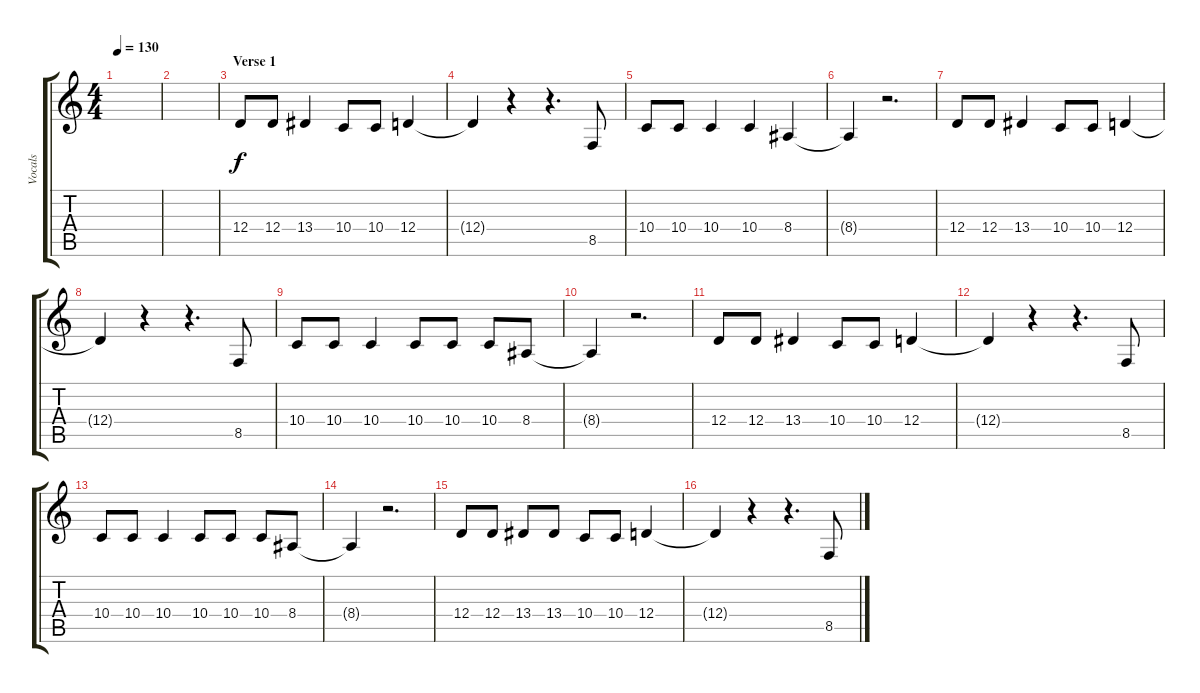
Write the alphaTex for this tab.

\track ("Vocals" "Vocals") {instrument tenorsax}
\staff {score tabs}
\tuning (E4 B3 G3 D3 A2 E2) {hide}
\ts (4 4)
\tempo 130
\clef g2
\ks c
|
|
\section ("" "Verse 1")
12.4.8 12.4.8 13.4.4 10.4.8 10.4.8 12.4.4 |
12.4{t}.4 r.4 r.4{d} 8.5.8 |
10.4.8 10.4.8 10.4.4 10.4.4 8.4.4 |
8.4{t}.4 r.2{d} |
12.4.8 12.4.8 13.4.4 10.4.8 10.4.8 12.4.4 |
12.4{t}.4 r.4 r.4{d} 8.5.8 |
10.4.8 10.4.8 10.4.4 10.4.8 10.4.8 10.4.8 8.4.8 |
8.4{t}.4 r.2{d} |
12.4.8 12.4.8 13.4.4 10.4.8 10.4.8 12.4.4 |
12.4{t}.4 r.4 r.4{d} 8.5.8 |
10.4.8 10.4.8 10.4.4 10.4.8 10.4.8 10.4.8 8.4.8 |
8.4{t}.4 r.2{d} |
12.4.8 12.4.8 13.4.8 13.4.8 10.4.8 10.4.8 12.4.4 |
12.4{t}.4 r.4 r.4{d} 8.5.8
